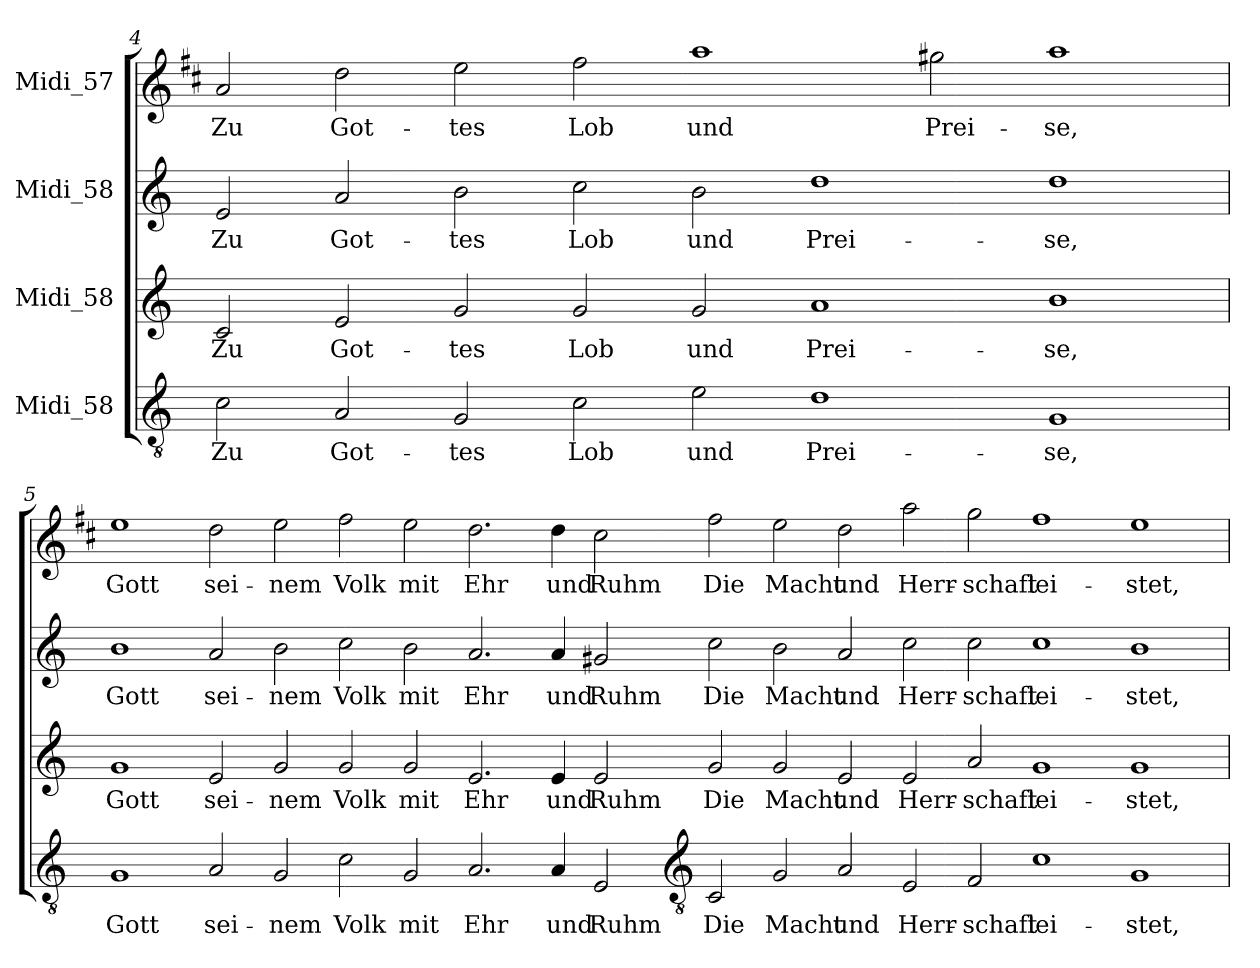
**kern	**text	**kern	**text	**kern	**text	**kern	**text
*part4	*part4	*part3	*part3	*part2	*part2	*part1	*part1
*staff4	*staff4	*staff3	*staff3	*staff2	*staff2	*staff1	*staff1
*I"Midi_58	*	*I"Midi_58	*	*I"Midi_58	*	*I"Midi_57	*
*clefGv2	*	*clefG2	*	*clefG2	*	*clefG2	*
*	*	*	*	*	*	*ITrd1c2	*
*k[]	*	*k[]	*	*k[]	*	*k[]	*
*C:	*	*C:	*	*C:	*	*C:	*
=4	=4	=4	=4	=4	=4	=4	=4
!	!LO:LY:b	!	!LO:LY:b	!	!LO:LY:b	!	!LO:LY:b
2c	Zu	2c	Zu	2e	Zu	2g	Zu
!	!LO:LY:b	!	!LO:LY:b	!	!LO:LY:b	!	!LO:LY:b
2A	Got-	2e	Got-	2a	Got-	2cc	Got-
!	!LO:LY:b	!	!LO:LY:b	!	!LO:LY:b	!	!LO:LY:b
2G	-tes	2g	-tes	2b	-tes	2dd	-tes
!	!LO:LY:b	!	!LO:LY:b	!	!LO:LY:b	!	!LO:LY:b
2c	Lob	2g	Lob	2cc	Lob	2ee	Lob
!	!LO:LY:b	!	!LO:LY:b	!	!LO:LY:b	!	!LO:LY:b
2e	und	2g	und	2b	und	1gg	und
!	!LO:LY:b	!	!LO:LY:b	!	!LO:LY:b	!	!
1d	Prei-	1a	Prei-	1dd	Prei-	.	.
!	!	!	!	!	!	!	!LO:LY:b
.	.	.	.	.	.	2ff#X	Prei-
!	!LO:LY:b	!	!LO:LY:b	!	!LO:LY:b	!	!LO:LY:b
1G	-se,	1b	-se,	1dd	-se,	1gg	-se,
=5	=5	=5	=5	=5	=5	=5	=5
!	!LO:LY:b	!	!LO:LY:b	!	!LO:LY:b	!	!LO:LY:b
1G	Gott	1g	Gott	1b	Gott	1dd	Gott
!	!LO:LY:b	!	!LO:LY:b	!	!LO:LY:b	!	!LO:LY:b
2A	sei-	2e	sei-	2a	sei-	2cc	sei-
!	!LO:LY:b	!	!LO:LY:b	!	!LO:LY:b	!	!LO:LY:b
2G	-nem	2g	-nem	2b	-nem	2dd	-nem
!	!LO:LY:b	!	!LO:LY:b	!	!LO:LY:b	!	!LO:LY:b
2c	Volk	2g	Volk	2cc	Volk	2ee	Volk
!	!LO:LY:b	!	!LO:LY:b	!	!LO:LY:b	!	!LO:LY:b
2G	mit	2g	mit	2b	mit	2dd	mit
!	!LO:LY:b	!	!LO:LY:b	!	!LO:LY:b	!	!LO:LY:b
2.A	Ehr	2.e	Ehr	2.a	Ehr	2.cc	Ehr
!	!LO:LY:b	!	!LO:LY:b	!	!LO:LY:b	!	!LO:LY:b
4A	und	4e	und	4a	und	4cc	und
!	!LO:LY:b	!	!LO:LY:b	!	!LO:LY:b	!	!LO:LY:b
2E	Ruhm	2e	Ruhm	2g#X	Ruhm	2b	Ruhm
!!LO:LB:g=z
=6-	=6-	=6-	=6-	=6-	=6-	=6-	=6-
*clefGv2	*	*	*	*	*	*	*
!	!LO:LY:b	!	!LO:LY:b	!	!LO:LY:b	!	!LO:LY:b
2C	Die	2g	Die	2cc	Die	2ee	Die
!	!LO:LY:b	!	!LO:LY:b	!	!LO:LY:b	!	!LO:LY:b
2G	Macht	2g	Macht	2b	Macht	2dd	Macht
!	!LO:LY:b	!	!LO:LY:b	!	!LO:LY:b	!	!LO:LY:b
2A	und	2e	und	2a	und	2cc	und
!	!LO:LY:b	!	!LO:LY:b	!	!LO:LY:b	!	!LO:LY:b
2E	Herr-	2e	Herr-	2cc	Herr-	2gg	Herr-
!	!LO:LY:b	!	!LO:LY:b	!	!LO:LY:b	!	!LO:LY:b
2F	-schaft	2a	-schaft	2cc	-schaft	2ff	-schaft
!	!LO:LY:b	!	!LO:LY:b	!	!LO:LY:b	!	!LO:LY:b
1c	lei-	1g	lei-	1cc	lei-	1ee	lei-
!	!LO:LY:b	!	!LO:LY:b	!	!LO:LY:b	!	!LO:LY:b
1G	-stet,	1g	-stet,	1b	-stet,	1dd	-stet,
=	=	=	=	=	=	=	=
*-	*-	*-	*-	*-	*-	*-	*-
